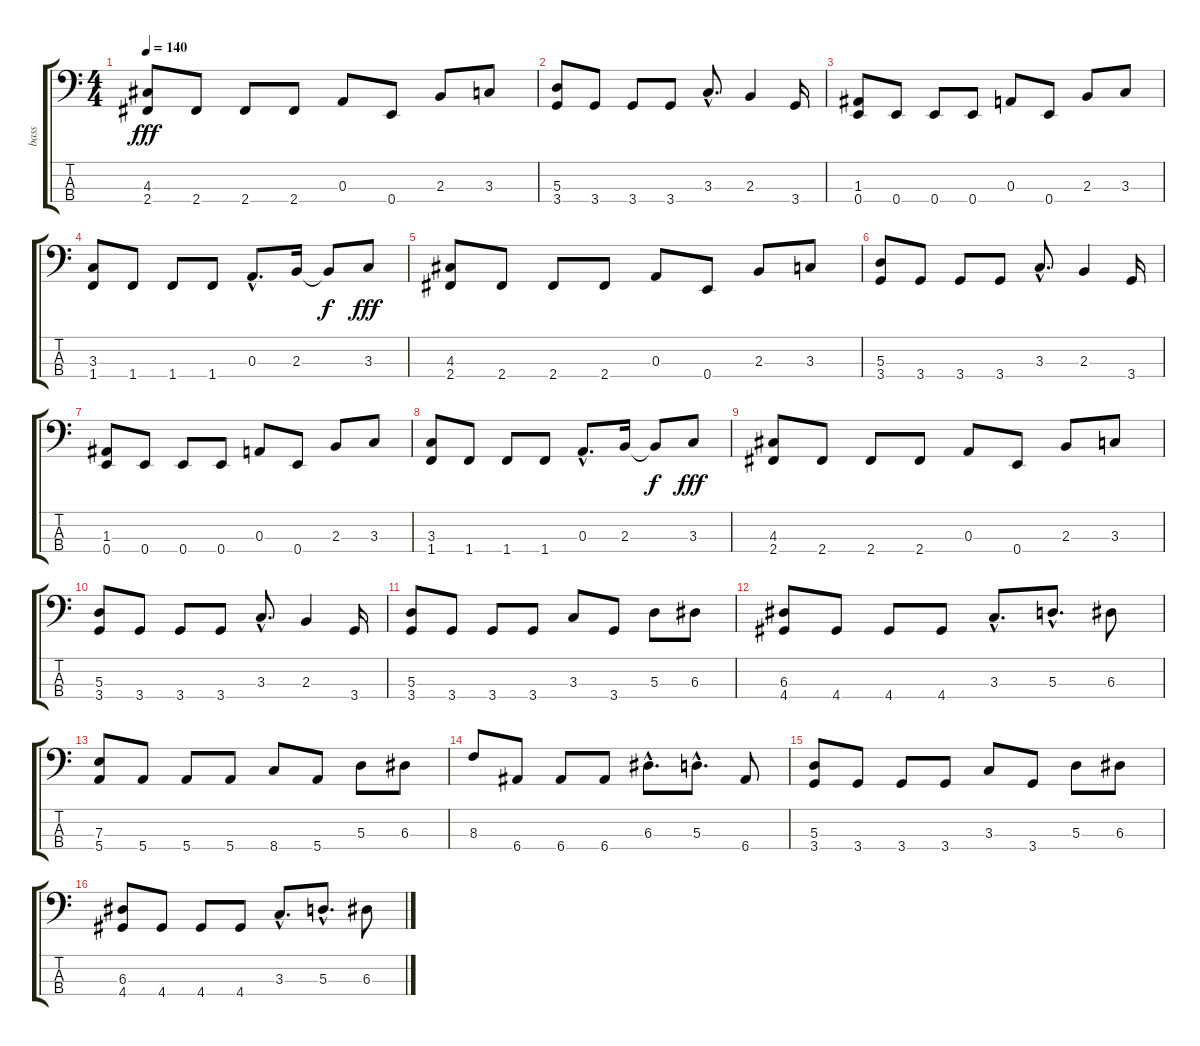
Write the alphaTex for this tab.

\track ("bass" "bass") {instrument electricbasspick}
\staff {score tabs}
\tuning (G2 D2 A1 E1) {hide}
\ts (4 4)
\tempo 140
\clef f4
\ks c
(4.3 2.4).8{dy fff} 2.4.8 2.4.8 2.4.8 0.3.8 0.4.8 2.3.8 3.3.8 |
(5.3 3.4).8 3.4.8 3.4.8 3.4.8 3.3{hac}.8{d} 2.3.4 3.4.16 |
(1.3 0.4).8{volume 13} 0.4.8 0.4.8 0.4.8 0.3.8 0.4.8 2.3.8 3.3.8 |
(3.3 1.4).8 1.4.8 1.4.8 1.4.8 0.3{hac}.8{d} 2.3.16 2.3{t}.8{dy f} 3.3.8{dy fff} |
(4.3 2.4).8 2.4.8 2.4.8 2.4.8 0.3.8 0.4.8 2.3.8 3.3.8 |
(5.3 3.4).8 3.4.8 3.4.8 3.4.8 3.3{hac}.8{d} 2.3.4 3.4.16 |
(1.3 0.4).8 0.4.8 0.4.8 0.4.8 0.3.8 0.4.8 2.3.8 3.3.8 |
(3.3 1.4).8 1.4.8 1.4.8 1.4.8 0.3{hac}.8{d} 2.3.16 2.3{t}.8{dy f} 3.3.8{dy fff} |
(4.3 2.4).8 2.4.8 2.4.8 2.4.8 0.3.8 0.4.8 2.3.8 3.3.8 |
(5.3 3.4).8 3.4.8 3.4.8 3.4.8 3.3{hac}.8{d} 2.3.4 3.4.16 |
(5.3 3.4).8 3.4.8 3.4.8 3.4.8 3.3.8 3.4.8 5.3.8 6.3.8 |
(6.3 4.4).8 4.4.8 4.4.8 4.4.8 3.3{hac}.8{d} 5.3{hac}.8{d} 6.3.8 |
(7.3 5.4).8 5.4.8 5.4.8 5.4.8 8.4.8 5.4.8 5.3.8 6.3.8 |
8.3.8 6.4.8 6.4.8 6.4.8 6.3{hac}.8{d} 5.3{hac}.8{d} 6.4.8 |
(5.3 3.4).8 3.4.8 3.4.8 3.4.8 3.3.8 3.4.8 5.3.8 6.3.8 |
(6.3 4.4).8 4.4.8 4.4.8 4.4.8 3.3{hac}.8{d} 5.3{hac}.8{d} 6.3.8
